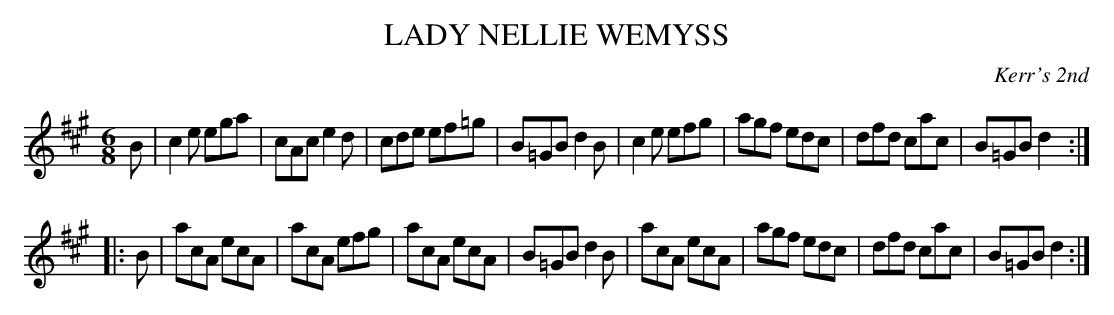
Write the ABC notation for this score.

X:1
T: LADY NELLIE WEMYSS
O: Kerr's 2nd
M: 6/8
L: 1/8
K: A
   B \
| c2e ega | cAc e2d | cde ef=g | B=GB d2B \
| c2e efg | agf edc | dfd cac  | B=GB d2 :|
|: B \
| acA ecA | acA efg | acA ecA  | B=GB d2B \
| acA ecA | agf edc | dfd cac  | B=GB d2 :|
